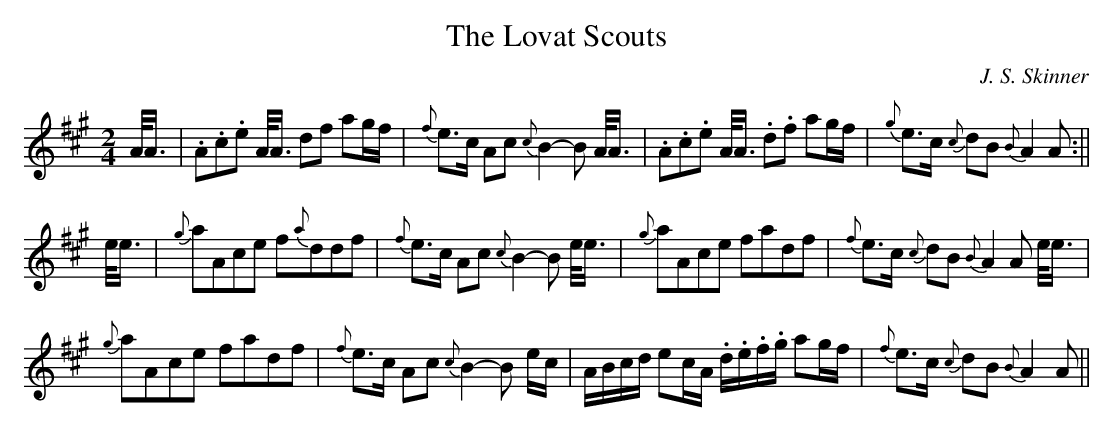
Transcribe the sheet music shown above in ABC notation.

X:1
T:Lovat Scouts, The
M:2/4
L:1/8
C:J. S. Skinner
K:A
A/<A/|.A.c.e A/<A/ df ag/f/|{f}e>c Ac {c}B2-B A/<A/|.A.c.e A/<A/ .d.f ag/f/|{g}e>c {c}dB {B}A2 A:||
e/<e/|{g}aAce f{a}ddf|{f}e>c Ac {c}B2-B e/<e/|{g}aAce fadf|{f}e>c {c}dB {B}A2 A e/<e/|
{g}aAce fadf|{f}e>c Ac {c}B2-B e/c/|A/B/c/d/ ec/A/ .d/.e/.f/.g/ ag/f/|{f}e>c {c}dB {B}A2 A||
